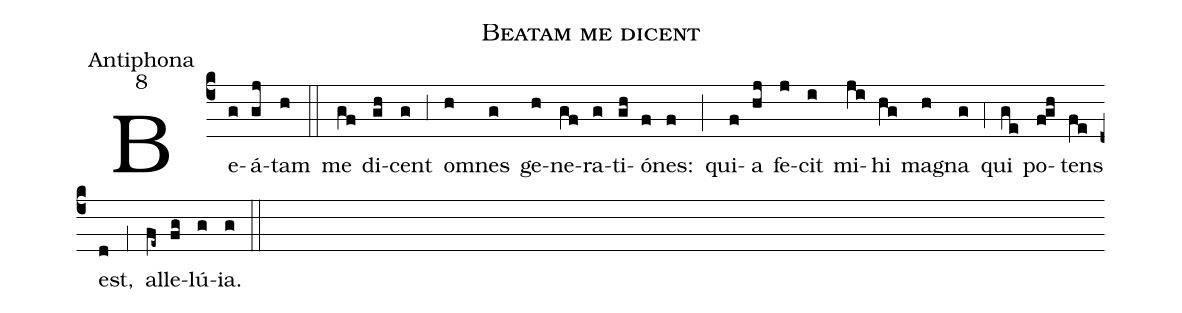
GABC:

name:Beatam me dicent;
office-part:Antiphona;
mode:8;
%%
(c4) Be(g)á(gj)tam(h) (::)
me(gf) di(gh)cent(g) (,3) om(h)nes(g) ge(h)ne(gf)ra(g)ti(gh)ó(f)nes:(f) (;) qui(f)a(hj) fe(j)cit(i) mi(ji)hi(hg) ma(h)gna(g) (,4) qui(ge) po(f!gh)tens(fe) est,(d) (,1) al(fe~)le(fg)lú(g)ia.(g) (::)
